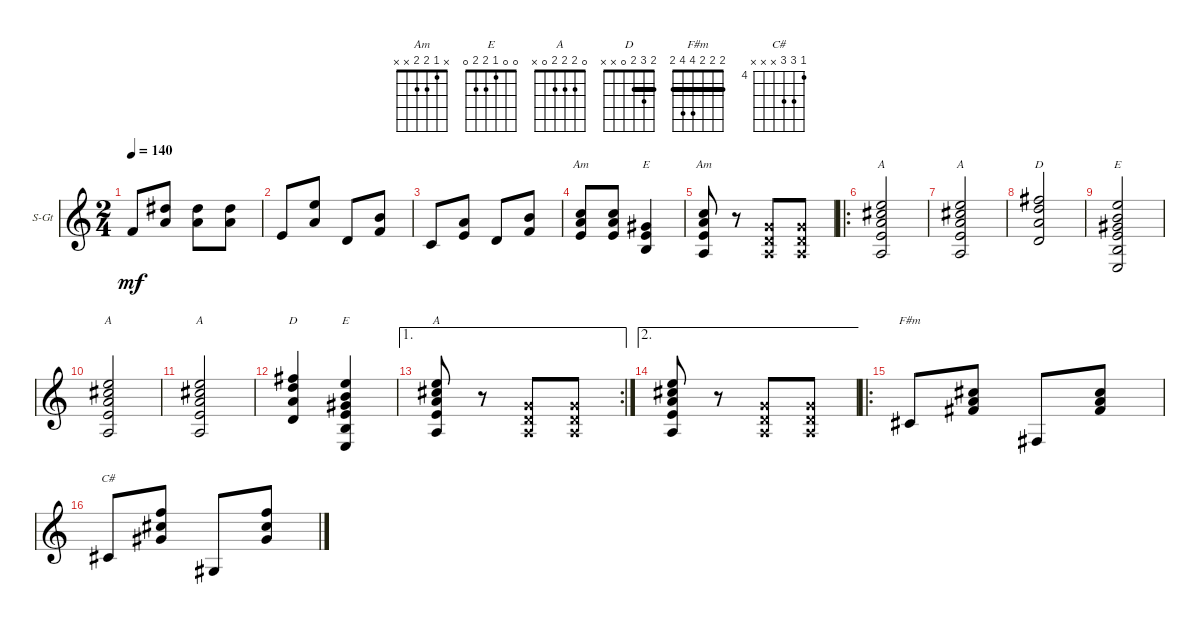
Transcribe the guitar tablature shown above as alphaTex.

\defaultSystemsLayout 4
\bracketExtendMode groupsimilarinstruments
\firstSystemTrackNameOrientation horizontal
\otherSystemsTrackNameOrientation horizontal
\track ("Guitar 2" "S-Gt") {instrument acousticguitarsteel}
\staff {score}
\tuning (E4 B3 G3 D3 A2 E2)
\chord ("Am" x 1 2 2 0 x)
\chord ("Am" x 1 2 2 x x)
\chord ("E" x x 1 2 2 x)
\chord ("A" 0 2 2 2 0 x)
\chord ("D" 2 3 2 0 x x) {barre 2}
\chord ("E" 0 0 1 2 2 0)
\chord ("F#m" 2 2 2 4 4 2) {barre (2 2 2)}
\chord ("C#" 4 6 6 x x x) {firstfret 4}
\ts (2 4)
\tempo 140
\clef g2
\ks c
3.4.8{dy mf} (2.3 4.2).8 (2.3 4.2).8 (2.3 4.2).8 |
2.4.8 (2.3 5.2).8 5.5.8 (3.4 4.3).8 |
3.5.8 (2.4 2.3).8 5.5.8 (3.4 4.3).8 |
(2.4 2.3 1.2).8{ch "Am"} (2.4 2.3 1.2).8 (2.5 2.4 1.3).4{ch "E"} |
(0.5 2.4 2.3 1.2).8{ch "Am"} r.8 (0.5{x} 0.4{x} 0.3{x}).8 (0.4{x} 0.5{x} 0.3{x}).8 |
\ro
(0.5 2.4 2.3 2.2 0.1).2{ch "A"} |
(0.5 2.4 2.3 2.2 0.1).2{ch "A"} |
(0.4 2.3 3.2 2.1).2{ch "D"} |
(0.6 2.5 2.4 1.3 0.2 0.1).2{ch "E"} |
(0.5 2.4 2.3 2.2 0.1).2{ch "A"} |
(0.5 2.4 2.3 2.2 0.1).2{ch "A"} |
(0.4 2.3 3.2 2.1).4{ch "D"} (0.6 2.5 2.4 1.3 0.2 0.1).4{ch "E"} |
\ae 1
\rc 2
(0.5 2.4 2.3 2.2 0.1).8{ch "A"} r.8 (0.5{x} 0.4{x} 0.3{x}).8 (0.5{x} 0.4{x} 0.3{x}).8 |
\ae 2
(0.5 2.4 2.3 2.2 0.1).8 r.8 (0.5{x} 0.4{x} 0.3{x}).8 (0.5{x} 0.4{x} 0.3{x}).8 |
\ro
4.5.8{ch "F#m"} (4.4 2.3 2.2).8 2.6.8 (4.4 2.3 2.2).8 |
4.5.8{ch "C#"} (6.4 6.3 6.2).8 4.6.8 (6.4 6.3 6.2).8
